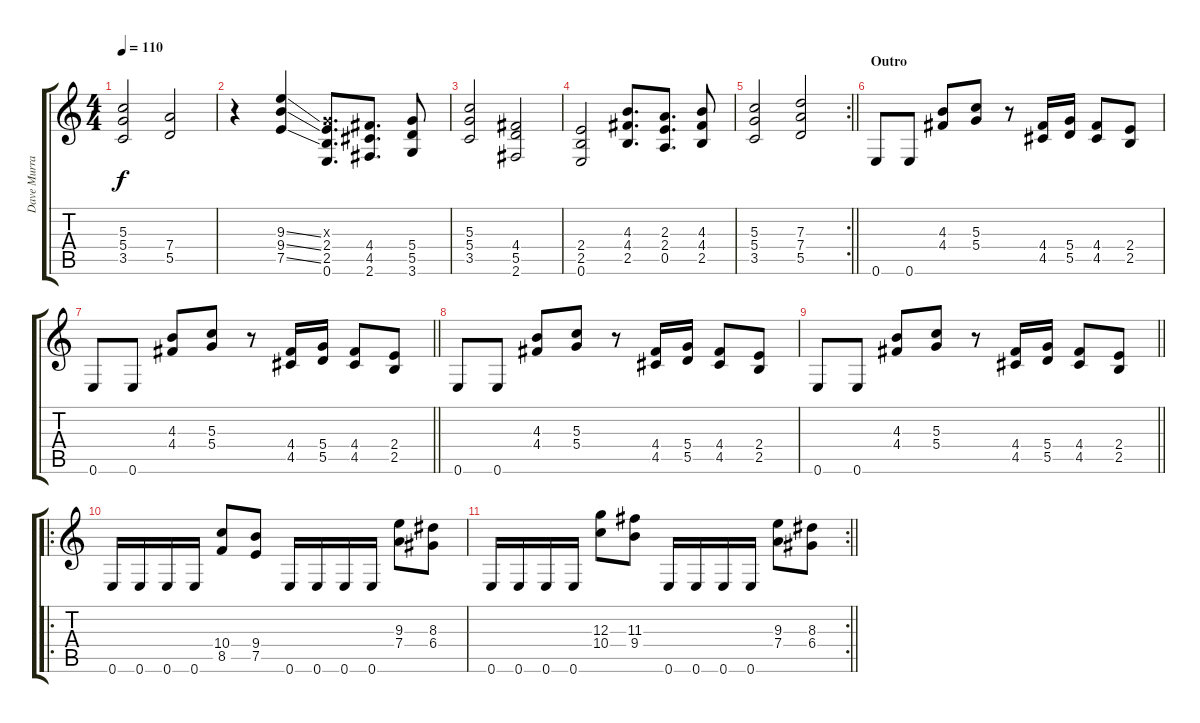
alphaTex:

\track ("Dave Murray (Dis)" "Dave Murra") {instrument distortionguitar}
\staff {score tabs}
\tuning (E4 B3 G3 D3 A2 E2) {hide}
\ts (4 4)
\tempo 110
\clef g2
\ks c
(5.3 5.4 3.5).2{dy f} (7.4 5.5).2 |
r.4 (9.3{ss} 9.4{ss} 7.5{ss}).4 (0.3{x} 2.4 2.5 0.6).8{d} (4.4 4.5 2.6).8{d} (5.4 5.5 3.6).8 |
(5.3 5.4 3.5).2 (4.4 5.5 2.6).2 |
(2.4 2.5 0.6).2 (4.3 4.4 2.5).8{d} (2.3 2.4 0.5).8{d} (4.3 4.4 2.5).8 |
\rc 2
\barLineRight lightlight
(5.3 5.4 3.5).2 (7.3 7.4 5.5).2 |
\section ("" "Outro")
0.6.8 0.6.8 (4.3 4.4).8 (5.3 5.4).8 r.8 (4.4 4.5).16 (5.4 5.5).16 (4.4 4.5).8 (2.4 2.5).8 |
\barLineRight lightlight
0.6.8 0.6.8 (4.3 4.4).8 (5.3 5.4).8 r.8 (4.4 4.5).16 (5.4 5.5).16 (4.4 4.5).8 (2.4 2.5).8 |
0.6.8 0.6.8 (4.3 4.4).8 (5.3 5.4).8 r.8 (4.4 4.5).16 (5.4 5.5).16 (4.4 4.5).8 (2.4 2.5).8 |
\barLineRight lightlight
0.6.8 0.6.8 (4.3 4.4).8 (5.3 5.4).8 r.8 (4.4 4.5).16 (5.4 5.5).16 (4.4 4.5).8 (2.4 2.5).8 |
\ro
0.6.16 0.6.16 0.6.16 0.6.16 (10.4 8.5).8 (9.4 7.5).8 0.6.16 0.6.16 0.6.16 0.6.16 (9.3 7.4).8 (8.3 6.4).8 |
\rc 2
\barLineRight lightlight
0.6.16 0.6.16 0.6.16 0.6.16 (12.3 10.4).8 (11.3 9.4).8 0.6.16 0.6.16 0.6.16 0.6.16 (9.3 7.4).8 (8.3 6.4).8
